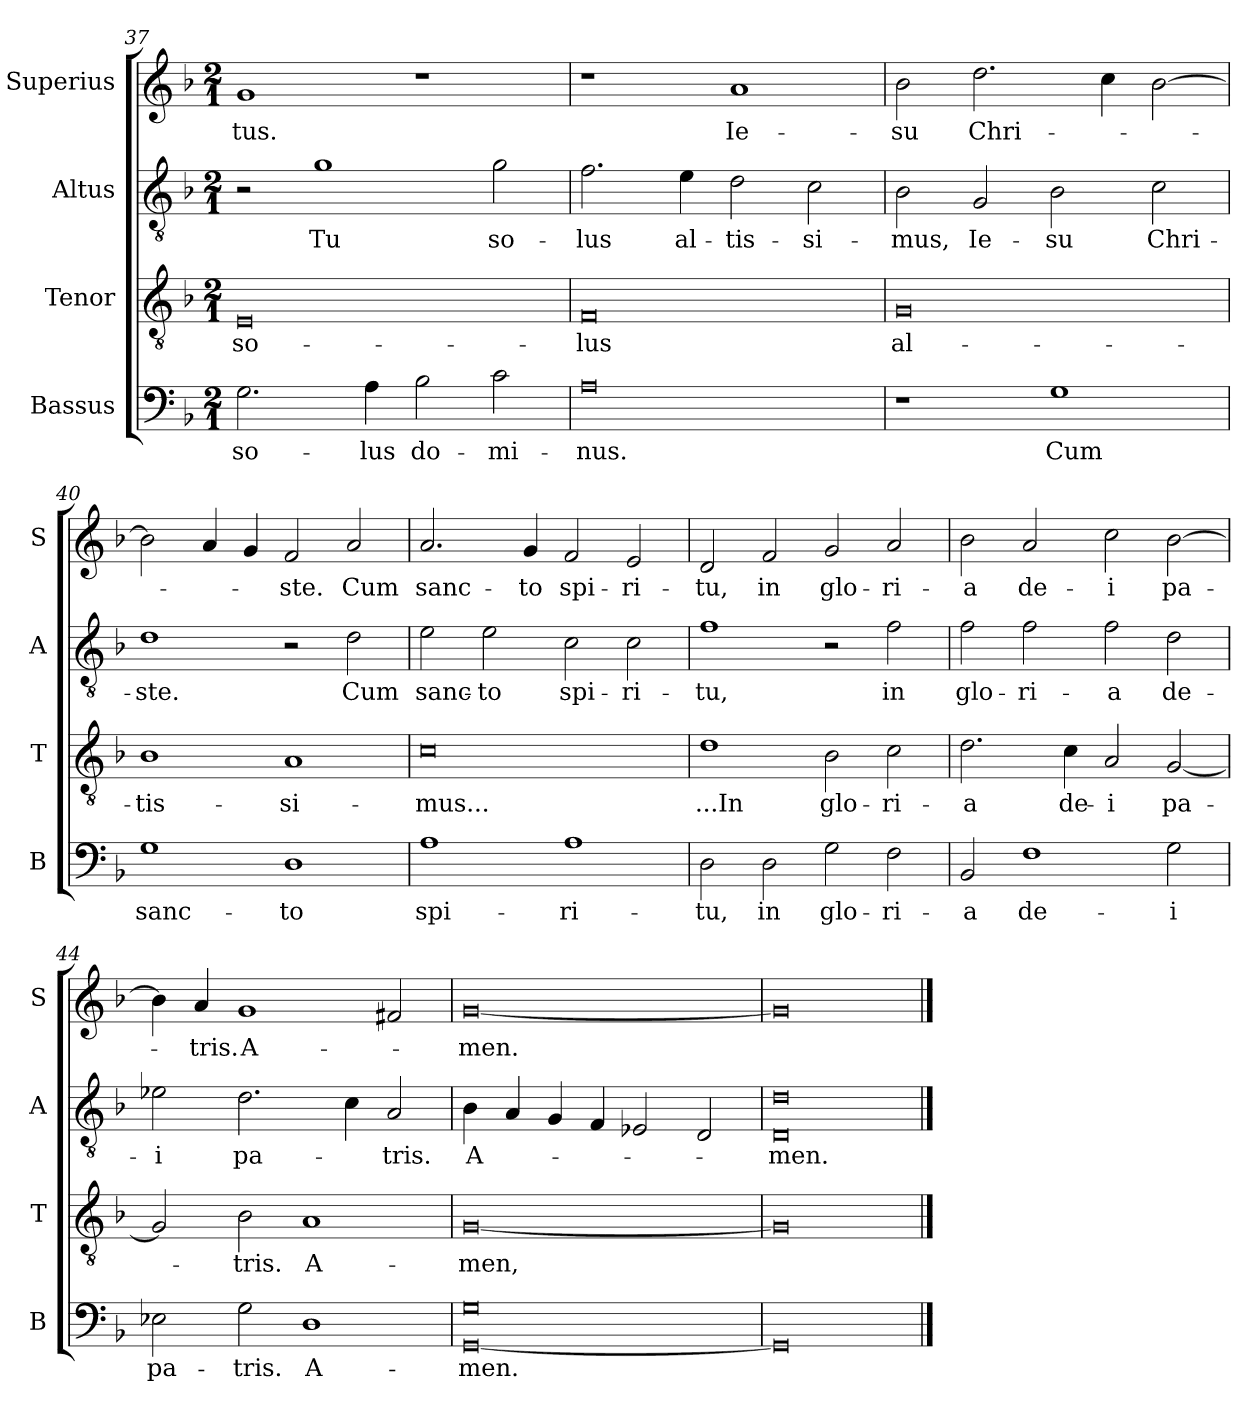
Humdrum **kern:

**kern	**text	**kern	**text	**kern	**text	**kern	**text
*part4	*part4	*part3	*part3	*part2	*part2	*part1	*part1
*staff4	*staff4	*staff3	*staff3	*staff2	*staff2	*staff1	*staff1
*I"Bassus	*	*I"Tenor	*	*I"Altus	*	*I"Superius	*
*I'B	*	*I'T	*	*I'A	*	*I'S	*
*clefF4	*	*clefGv2	*	*clefGv2	*	*clefG2	*
*k[b-]	*	*k[b-]	*	*k[b-]	*	*k[b-]	*
*M2/1	*	*M2/1	*	*M2/1	*	*M2/1	*
=37	=37	=37	=37	=37	=37	=37	=37
2.G\	so-	0E	so-	2r	.	1g	-tus.
.	.	.	.	1g	Tu	.	.
4A\	-lus	.	.	.	.	.	.
2B-\	do-	.	.	.	.	1r	.
2c\	-mi-	.	.	2g\	so-	.	.
=38	=38	=38	=38	=38	=38	=38	=38
0A	-nus.	0F	-lus	2.f\	-lus	1r	.
.	.	.	.	4e\	al-	.	.
.	.	.	.	2d\	-tis-	1a	Ie-
.	.	.	.	2c\	-si-	.	.
=39	=39	=39	=39	=39	=39	=39	=39
1r	.	0G	al-	2B-\	-mus,	2b-\	-su
.	.	.	.	2G/	Ie-	2.dd\	Chri-
1G	Cum	.	.	2B-\	-su	.	.
.	.	.	.	.	.	4cc\	.
.	.	.	.	2c\	Chri-	[2b-\	.
=40	=40	=40	=40	=40	=40	=40	=40
1G	sanc-	1B-	-tis-	1d	-ste.	2b-\]	.
.	.	.	.	.	.	4a/	.
.	.	.	.	.	.	4g/	.
1D	-to	1A	-si-	2r	.	2f/	-ste.
.	.	.	.	2d\	Cum	2a/	Cum
=41	=41	=41	=41	=41	=41	=41	=41
1A	spi-	0c	-mus...	2e\	sanc-	2.a/	sanc-
.	.	.	.	2e\	-to	.	.
.	.	.	.	.	.	4g/	-to
1A	-ri-	.	.	2c\	spi-	2f/	spi-
.	.	.	.	2c\	-ri-	2e/	-ri-
=42	=42	=42	=42	=42	=42	=42	=42
2D\	-tu,	1d	...In	1f	-tu,	2d/	-tu,
2D\	in	.	.	.	.	2f/	in
2G\	glo-	2B-\	glo-	2r	.	2g/	glo-
2F\	-ri-	2c\	-ri-	2f\	in	2a/	-ri-
=43	=43	=43	=43	=43	=43	=43	=43
2BB-/	-a	2.d\	-a	2f\	glo-	2b-\	-a
1F	de-	.	.	2f\	-ri-	2a/	de-
.	.	4c\	de-	.	.	.	.
.	.	2A/	-i	2f\	-a	2cc\	-i
2G\	-i	[2G/	pa-	2d\	de-	[2b-\	pa-
=44	=44	=44	=44	=44	=44	=44	=44
2E-X\	pa-	2G/]	.	2e-X\	-i	4b-\]	.
.	.	.	.	.	.	4a/	-tris.
2G\	-tris.	2B-\	-tris.	2.d\	pa-	1g/	A-
1D	A-	1A	A-	.	.	.	.
.	.	.	.	4c\	.	.	.
.	.	.	.	2A/	-tris.	2f#X/	.
=45	=45	=45	=45	=45	=45	=45	=45
[0GG 0G	-men.	[0G	-men,	4B-\	A-	[0g	-men.
.	.	.	.	4A/	.	.	.
.	.	.	.	4G/	.	.	.
.	.	.	.	4F/	.	.	.
.	.	.	.	2E-X/	.	.	.
.	.	.	.	2D/	.	.	.
=46	=46	=46	=46	=46	=46	=46	=46
0GG]	.	0G]	.	0D 0d	-men.	0g]	.
==	==	==	==	==	==	==	==
*-	*-	*-	*-	*-	*-	*-	*-
